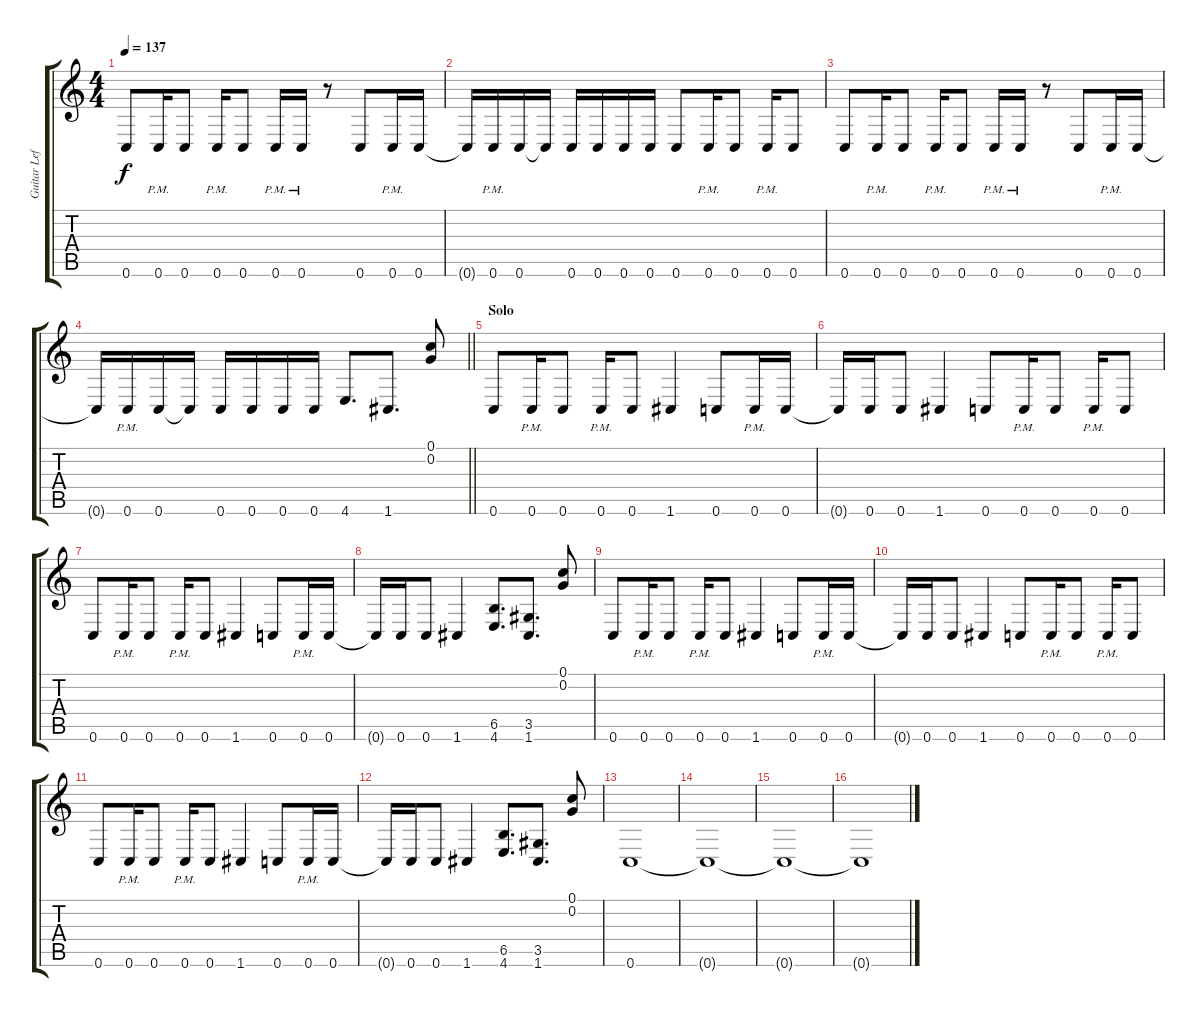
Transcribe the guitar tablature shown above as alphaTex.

\track ("Guitar Left" "Guitar Lef") {instrument distortionguitar}
\staff {score tabs}
\tuning (C4 G3 Eb3 Bb2 F2 C2) {hide}
\ts (4 4)
\tempo 137
\clef g2
\ks c
0.6.8{dy f} 0.6{pm}.16 0.6.8 0.6{pm}.16 0.6.8 0.6{pm}.16 0.6{pm}.16 r.8 0.6.8 0.6{pm}.16 0.6.16 |
0.6{t}.16 0.6{pm}.16 0.6.16 0.6{t}.16 0.6.16 0.6.16 0.6.16 0.6.16 0.6.8 0.6{pm}.16 0.6.8 0.6{pm}.16 0.6.8 |
0.6.8 0.6{pm}.16 0.6.8 0.6{pm}.16 0.6.8 0.6{pm}.16 0.6{pm}.16 r.8 0.6.8 0.6{pm}.16 0.6.16 |
\barLineRight lightlight
0.6{t}.16 0.6{pm}.16 0.6.16 0.6{t}.16 0.6.16 0.6.16 0.6.16 0.6.16 4.6.8{d} 1.6.8{d} (0.1 0.2).8 |
\section ("" "Solo")
0.6.8 0.6{pm}.16 0.6.8 0.6{pm}.16 0.6.8 1.6.4 0.6.8 0.6{pm}.16 0.6.16 |
0.6{t}.16 0.6.16 0.6.8 1.6.4 0.6.8 0.6{pm}.16 0.6.8 0.6{pm}.16 0.6.8 |
0.6.8 0.6{pm}.16 0.6.8 0.6{pm}.16 0.6.8 1.6.4 0.6.8 0.6{pm}.16 0.6.16 |
0.6{t}.16 0.6.16 0.6.8 1.6.4 (6.5 4.6).8{d} (3.5 1.6).8{d} (0.1 0.2).8 |
0.6.8 0.6{pm}.16 0.6.8 0.6{pm}.16 0.6.8 1.6.4 0.6.8 0.6{pm}.16 0.6.16 |
0.6{t}.16 0.6.16 0.6.8 1.6.4 0.6.8 0.6{pm}.16 0.6.8 0.6{pm}.16 0.6.8 |
0.6.8 0.6{pm}.16 0.6.8 0.6{pm}.16 0.6.8 1.6.4 0.6.8 0.6{pm}.16 0.6.16 |
0.6{t}.16 0.6.16 0.6.8 1.6.4 (6.5 4.6).8{d} (3.5 1.6).8{d} (0.1 0.2).8 |
0.6.1{volume 13} |
0.6{t}.1 |
0.6{t}.1 |
0.6{t}.1
